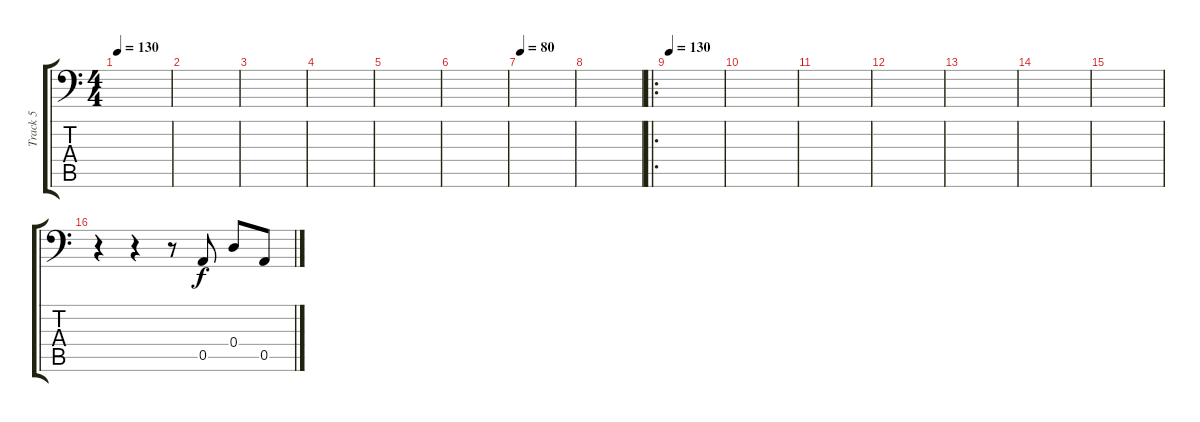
\track ("Track 5" "Track 5") {instrument electricbassfinger}
\staff {score tabs}
\tuning (E3 B2 G2 D2 A1 E1) {hide}
\ts (4 4)
\tempo 130
\tempo 120
\tempo 130
\clef f4
\ks c
|
|
|
|
|
|
\tempo 80
|
|
\ro
\tempo 130
|
|
|
|
|
|
|
r.4 r.4 r.8 0.5.8 0.4.8 0.5.8
